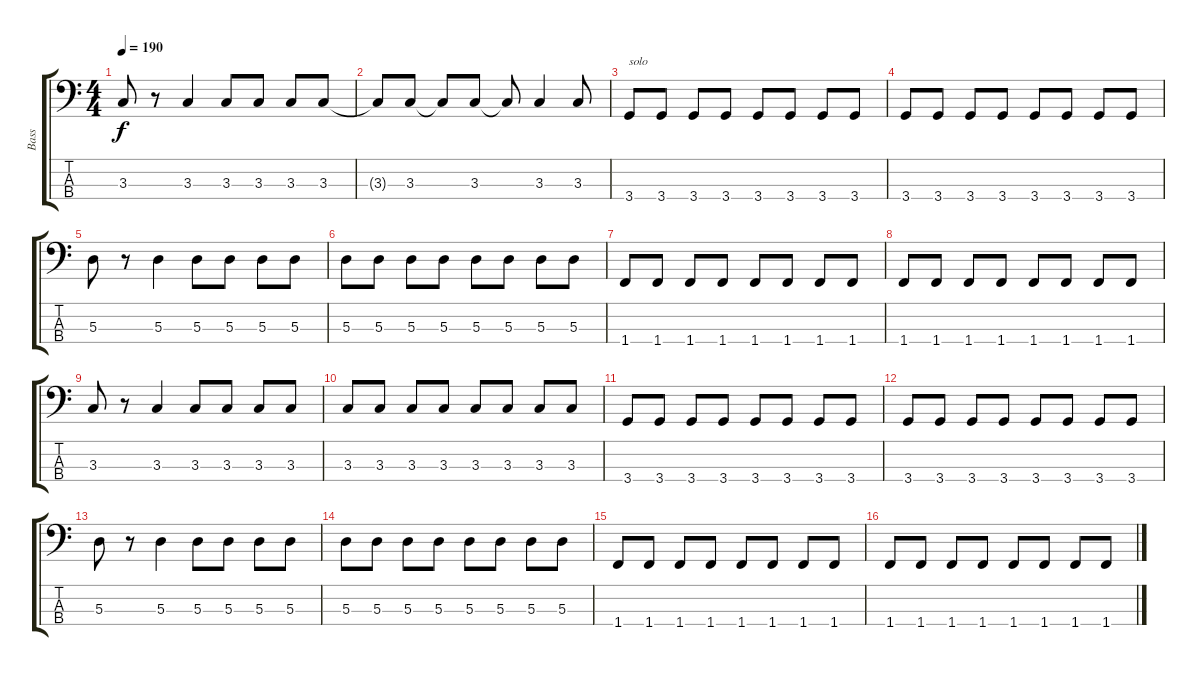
\track ("Bass" "Bass") {instrument electricbasspick}
\staff {score tabs}
\tuning (G2 D2 A1 E1) {hide}
\ts (4 4)
\tempo 190
\clef f4
\ks c
3.3.8{dy f} r.8 3.3.4 3.3.8 3.3.8 3.3.8 3.3.8 |
3.3{t}.8 3.3.8 3.3{t}.8 3.3.8 3.3{t}.8 3.3.4 3.3.8 |
3.4.8{txt "solo"} 3.4.8 3.4.8 3.4.8 3.4.8 3.4.8 3.4.8 3.4.8 |
3.4.8 3.4.8 3.4.8 3.4.8 3.4.8 3.4.8 3.4.8 3.4.8 |
5.3.8 r.8 5.3.4 5.3.8 5.3.8 5.3.8 5.3.8 |
5.3.8 5.3.8 5.3.8 5.3.8 5.3.8 5.3.8 5.3.8 5.3.8 |
1.4.8 1.4.8 1.4.8 1.4.8 1.4.8 1.4.8 1.4.8 1.4.8 |
1.4.8 1.4.8 1.4.8 1.4.8 1.4.8 1.4.8 1.4.8 1.4.8 |
3.3.8 r.8 3.3.4 3.3.8 3.3.8 3.3.8 3.3.8 |
3.3.8 3.3.8 3.3.8 3.3.8 3.3.8 3.3.8 3.3.8 3.3.8 |
3.4.8 3.4.8 3.4.8 3.4.8 3.4.8 3.4.8 3.4.8 3.4.8 |
3.4.8 3.4.8 3.4.8 3.4.8 3.4.8 3.4.8 3.4.8 3.4.8 |
5.3.8 r.8 5.3.4 5.3.8 5.3.8 5.3.8 5.3.8 |
5.3.8 5.3.8 5.3.8 5.3.8 5.3.8 5.3.8 5.3.8 5.3.8 |
1.4.8 1.4.8 1.4.8 1.4.8 1.4.8 1.4.8 1.4.8 1.4.8 |
1.4.8 1.4.8 1.4.8 1.4.8 1.4.8 1.4.8 1.4.8 1.4.8
